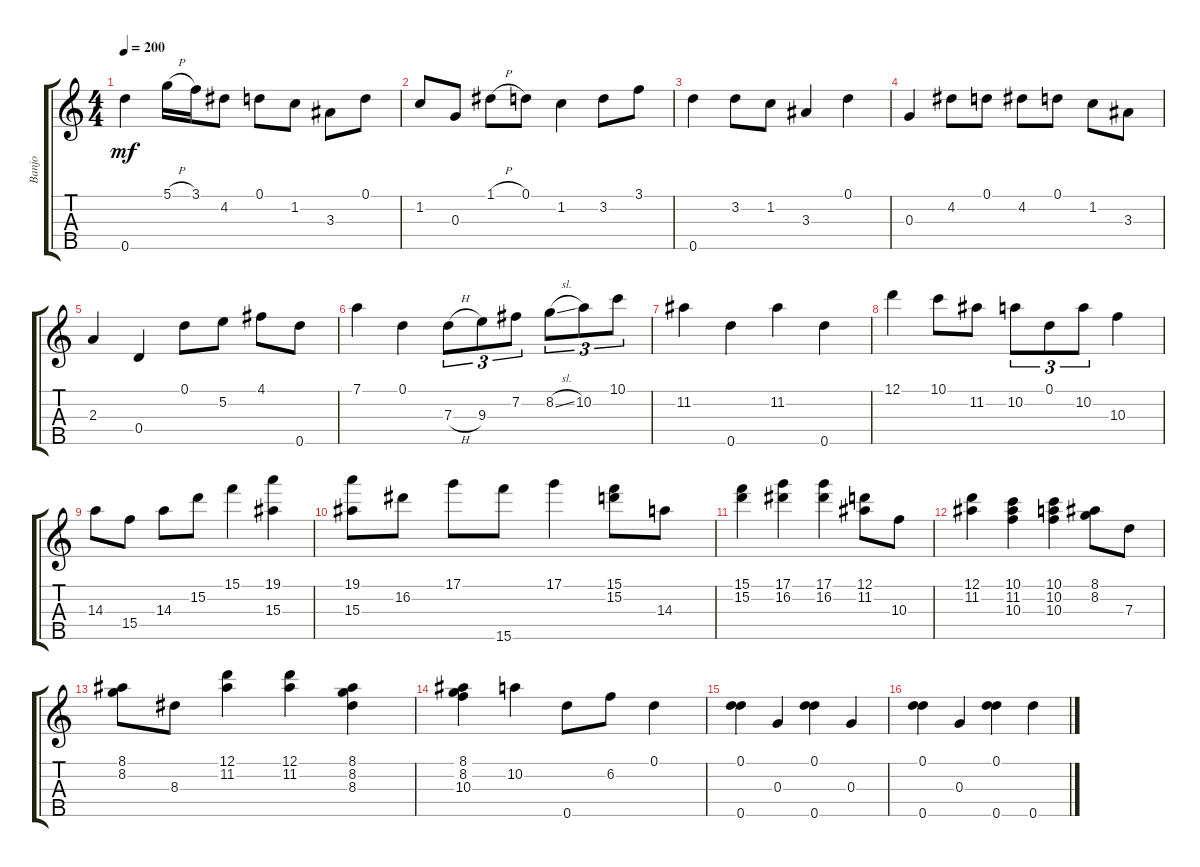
\track ("Banjo" "Banjo") {instrument banjo}
\staff {score tabs}
\tuning (D4 B3 G3 D3 D4) {hide}
\displaytranspose 12
\ts (4 4)
\tempo 200
\clef g2
\ks c
0.5.4{dy mf} 5.1{h}.16 3.1.16 4.2.8 0.1.8 1.2.8 3.3.8 0.1.8 |
1.2.8 0.3.8 1.1{h}.8 0.1.8 1.2.4 3.2.8 3.1.8 |
0.5.4 3.2.8 1.2.8 3.3.4 0.1.4 |
0.3.4 4.2.8 0.1.8 4.2.8 0.1.8 1.2.8 3.3.8 |
2.3.4 0.4.4 0.1.8 5.2.8 4.1.8 0.5.8 |
7.1.4 0.1.4 7.3{h}.8{tu (3 2)} 9.3.8{tu (3 2)} 7.2.8{tu (3 2)} 8.2{sl}.8{tu (3 2)} 10.2.8{tu (3 2)} 10.1.8{tu (3 2)} |
11.2.4 0.5.4 11.2.4 0.5.4 |
12.1.4 10.1.8 11.2.8 10.2.8{tu (3 2)} 0.1.8{tu (3 2)} 10.2.8{tu (3 2)} 10.3.4 |
14.3.8 15.4.8 14.3.8 15.2.8 15.1.4 (19.1 15.3).4 |
(19.1 15.3).8 16.2.8 17.1.8 15.5.8 17.1.4 (15.1 15.2).8 14.3.8 |
(15.1 15.2).4 (17.1 16.2).4 (17.1 16.2).4 (12.1 11.2).8 10.3.8 |
(12.1 11.2).4 (10.1 11.2 10.3).4 (10.1 10.2 10.3).4 (8.1 8.2).8 7.3.8 |
(8.1 8.2).8 8.3.8 (12.1 11.2).4 (12.1 11.2).4 (8.1 8.2 8.3).4 |
(8.1 8.2 10.3).4 10.2.4 0.5.8 6.2.8 0.1.4 |
(0.1 0.5).4 0.3.4 (0.1 0.5).4 0.3.4 |
(0.1 0.5).4 0.3.4 (0.1 0.5).4 0.5.4
